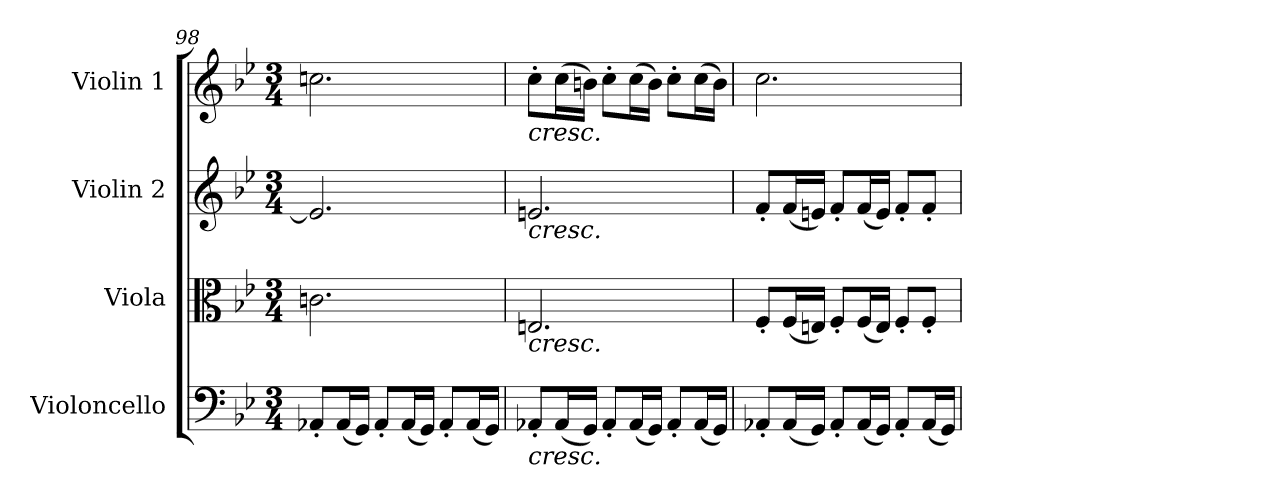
**kern	**kern	**kern	**kern
*part4	*part3	*part2	*part1
*staff4	*staff3	*staff2	*staff1
*I"Violoncello	*I"Viola	*I"Violin 2	*I"Violin 1
*I'Vc	*I'Vla	*I'Vln	*I'Vln
*clefF4	*clefC3	*clefG2	*clefG2
*k[b-e-]	*k[b-e-]	*k[b-e-]	*k[b-e-]
*M3/4	*M3/4	*M3/4	*M3/4
=98	=98	=98	=98
8AA-X'/L	2.cn\	2.e-/]	2.ccn\
(<16AA-/L	.	.	.
16GG/JJ)	.	.	.
8AA-'/L	.	.	.
(<16AA-/L	.	.	.
16GG/JJ)	.	.	.
8AA-'/L	.	.	.
(<16AA-/L	.	.	.
16GG/JJ)	.	.	.
=99	=99	=99	=99
!	!	!	!LO:TX:b:i:t=cresc.
!	!	!LO:TX:b:i:t=cresc.	!
!	!LO:TX:b:i:t=cresc.	!	!
!LO:TX:b:i:t=cresc.	!	!	!
8AA-X'/L	2.En/	2.en/	8cc'\L
(<16AA-/L	.	.	(>16cc\L
16GG/JJ)	.	.	16bn\JJ)
8AA-'/L	.	.	8cc'\L
(<16AA-/L	.	.	(>16cc\L
16GG/JJ)	.	.	16b\JJ)
8AA-'/L	.	.	8cc'\L
(<16AA-/L	.	.	(>16cc\L
16GG/JJ)	.	.	16b\JJ)
=100	=100	=100	=100
8AA-X'/L	8F'/L	8f'/L	2.cc\
(<16AA-/L	(<16F/L	(<16f/L	.
16GG/JJ)	16En/JJ)	16en/JJ)	.
8AA-'/L	8F'/L	8f'/L	.
(<16AA-/L	(<16F/L	(<16f/L	.
16GG/JJ)	16E/JJ)	16e/JJ)	.
8AA-'/L	8F'/L	8f'/L	.
(<16AA-/L	8F'/J	8f'/J	.
16GG/JJ)	.	.	.
=	=	=	=
*-	*-	*-	*-
